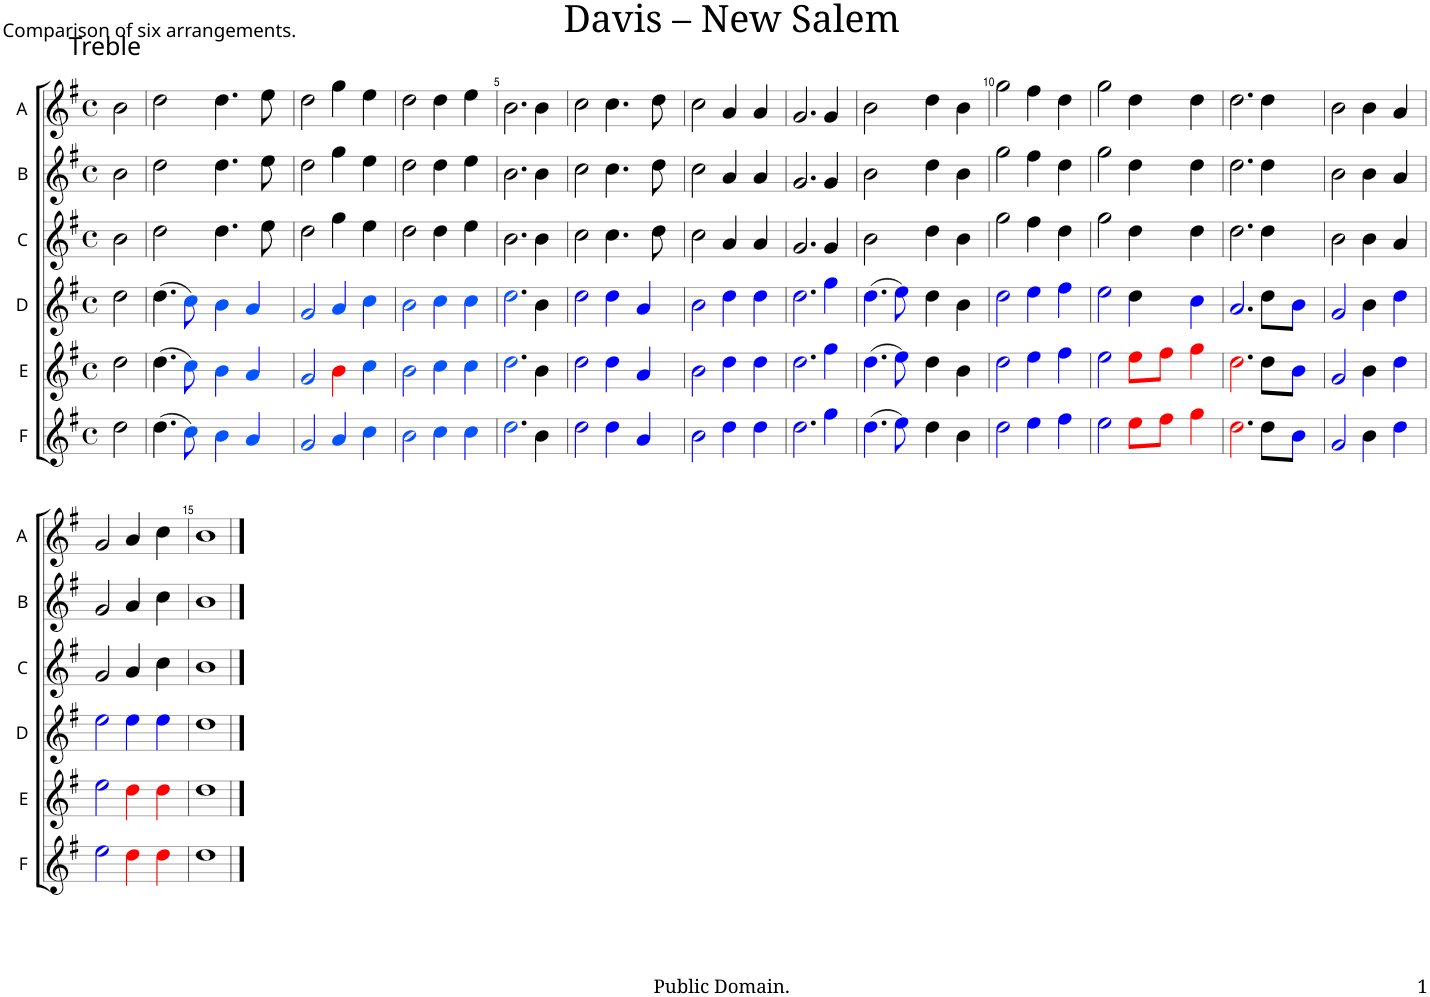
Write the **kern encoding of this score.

**kern	**kern	**kern	**kern	**kern	**kern
*part6	*part5	*part4	*part3	*part2	*part1
*staff6	*staff5	*staff4	*staff3	*staff2	*staff1
*I"F	*I"E	*I"D	*I"C	*I"B	*I"A
*I'F	*I'E	*I'D	*I'C	*I'B	*I'A
*clefG2	*clefG2	*clefG2	*clefG2	*clefG2	*clefG2
*k[f#]	*k[f#]	*k[f#]	*k[f#]	*k[f#]	*k[f#]
*M4/4	*M4/4	*M4/4	*M4/4	*M4/4	*M4/4
*met(c)	*met(c)	*met(c)	*met(c)	*met(c)	*met(c)
=1	=1	=1	=1	=1	=1
!	!	!	!	!	!LO:TX:a:t=Treble
2dd!\	2dd!\	2dd!\	2b!\	2b!\	2b!\
=2	=2	=2	=2	=2	=2
(4.dd!\	(4.dd!\	(4.dd!\	2dd!\	2dd!\	2dd!\
8cc!i\)	8cc!i\)	8cc!i\)	.	.	.
4b!i\	4b!i\	4b!i\	4.dd!\	4.dd!\	4.dd!\
4a!i/	4a!i/	4a!i/	.	.	.
.	.	.	8ee!\	8ee!\	8ee!\
=3	=3	=3	=3	=3	=3
2g!i/	2g!i/	2g!i/	2dd!\	2dd!\	2dd!\
4a!i/	4b!j\	4a!i/	4gg!\	4gg!\	4gg!\
4cc!i\	4cc!i\	4cc!i\	4ee!\	4ee!\	4ee!\
=4	=4	=4	=4	=4	=4
2b!i\	2b!i\	2b!i\	2dd!\	2dd!\	2dd!\
4cc!i\	4cc!i\	4cc!i\	4dd!\	4dd!\	4dd!\
4cc!i\	4cc!i\	4cc!i\	4ee!\	4ee!\	4ee!\
=5	=5	=5	=5	=5	=5
2.dd!i\	2.dd!i\	2.dd!i\	2.b!\	2.b!\	2.b!\
4b!\	4b!\	4b!\	4b!\	4b!\	4b!\
=6	=6	=6	=6	=6	=6
2dd!Z\	2dd!Z\	2dd!Z\	2cc!\	2cc!\	2cc!\
4dd!Z\	4dd!Z\	4dd!Z\	4.cc!\	4.cc!\	4.cc!\
4a!Z/	4a!Z/	4a!Z/	.	.	.
.	.	.	8dd!\	8dd!\	8dd!\
=7	=7	=7	=7	=7	=7
2b!Z\	2b!Z\	2b!Z\	2cc!\	2cc!\	2cc!\
4dd!Z\	4dd!Z\	4dd!Z\	4a!/	4a!/	4a!/
4dd!Z\	4dd!Z\	4dd!Z\	4a!/	4a!/	4a!/
=8	=8	=8	=8	=8	=8
2.dd!Z\	2.dd!Z\	2.dd!Z\	2.g!/	2.g!/	2.g!/
4gg!Z\	4gg!Z\	4gg!Z\	4g!/	4g!/	4g!/
=9	=9	=9	=9	=9	=9
(4.dd!Z\	(4.dd!Z\	(4.dd!Z\	2b!\	2b!\	2b!\
8ee!Z\)	8ee!Z\)	8ee!Z\)	.	.	.
4dd!\	4dd!\	4dd!\	4dd!\	4dd!\	4dd!\
4b!\	4b!\	4b!\	4b!\	4b!\	4b!\
=10	=10	=10	=10	=10	=10
2dd!Z\	2dd!Z\	2dd!Z\	2gg!\	2gg!\	2gg!\
4ee!Z\	4ee!Z\	4ee!Z\	4ff#!\	4ff#!\	4ff#!\
4ff#!Z\	4ff#!Z\	4ff#!Z\	4dd!\	4dd!\	4dd!\
=11	=11	=11	=11	=11	=11
2ee!Z\	2ee!Z\	2ee!Z\	2gg!\	2gg!\	2gg!\
8ee!j\L	8ee!j\L	4dd!\	4dd!\	4dd!\	4dd!\
8ff#!j\J	8ff#!j\J	.	.	.	.
4gg!j\	4gg!j\	4cc!Z\	4dd!\	4dd!\	4dd!\
=12	=12	=12	=12	=12	=12
2.dd!j\	2.dd!j\	2.a!Z/	2.dd!\	2.dd!\	2.dd!\
8dd!\L	8dd!\L	8dd!\L	4dd!\	4dd!\	4dd!\
8b!Z\J	8b!Z\J	8b!Z\J	.	.	.
=13	=13	=13	=13	=13	=13
2g!Z/	2g!Z/	2g!Z/	2b!\	2b!\	2b!\
4b!\	4b!\	4b!\	4b!\	4b!\	4b!\
4dd!Z\	4dd!Z\	4dd!Z\	4a!/	4a!/	4a!/
!!LO:LB:g=z
=14	=14	=14	=14	=14	=14
2ee!Z\	2ee!Z\	2ee!Z\	2g!/	2g!/	2g!/
4dd!j\	4dd!j\	4ee!Z\	4a!/	4a!/	4a!/
4dd!j\	4dd!j\	4ee!Z\	4cc!\	4cc!\	4cc!\
=15	=15	=15	=15	=15	=15
1dd!	1dd!	1dd!	1b!	1b!	1b!
==	==	==	==	==	==
*-	*-	*-	*-	*-	*-
